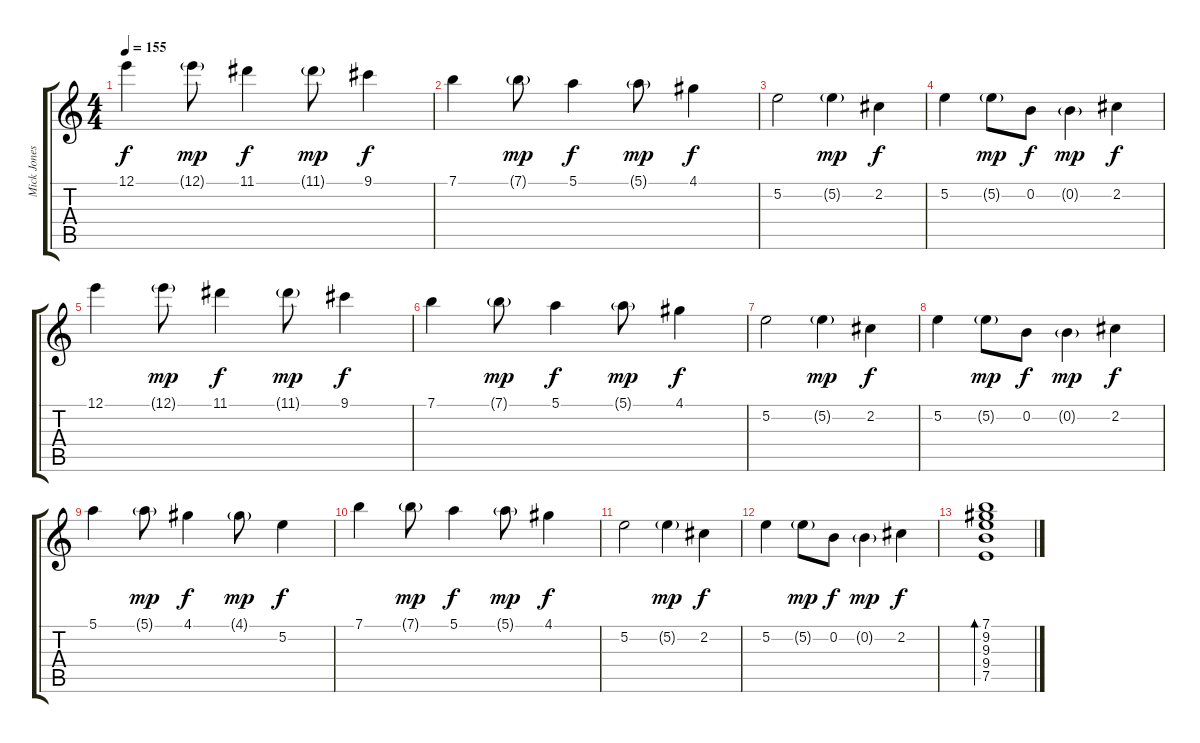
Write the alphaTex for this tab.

\track ("Mick Jones - Lead Guitar" "Mick Jones") {instrument overdrivenguitar}
\staff {score tabs}
\tuning (E4 B3 G3 D3 A2 E2) {hide}
\ts (4 4)
\tempo 155
\clef g2
\ks c
12.1.4{dy f} 12.1{g}.8{dy mp} 11.1.4{dy f} 11.1{g}.8{dy mp} 9.1.4{dy f} |
7.1.4 7.1{g}.8{dy mp} 5.1.4{dy f} 5.1{g}.8{dy mp} 4.1.4{dy f} |
5.2.2 5.2{g}.4{dy mp} 2.2.4{dy f} |
5.2.4 5.2{g}.8{dy mp} 0.2.8{dy f} 0.2{g}.4{dy mp} 2.2.4{dy f} |
12.1.4 12.1{g}.8{dy mp} 11.1.4{dy f} 11.1{g}.8{dy mp} 9.1.4{dy f} |
7.1.4 7.1{g}.8{dy mp} 5.1.4{dy f} 5.1{g}.8{dy mp} 4.1.4{dy f} |
5.2.2 5.2{g}.4{dy mp} 2.2.4{dy f} |
5.2.4 5.2{g}.8{dy mp} 0.2.8{dy f} 0.2{g}.4{dy mp} 2.2.4{dy f} |
5.1.4 5.1{g}.8{dy mp} 4.1.4{dy f} 4.1{g}.8{dy mp} 5.2.4{dy f} |
7.1.4 7.1{g}.8{dy mp} 5.1.4{dy f} 5.1{g}.8{dy mp} 4.1.4{dy f} |
5.2.2 5.2{g}.4{dy mp} 2.2.4{dy f} |
5.2.4 5.2{g}.8{dy mp} 0.2.8{dy f} 0.2{g}.4{dy mp} 2.2.4{dy f} |
(7.1 9.2 9.3 9.4 7.5).1{bd 240}
